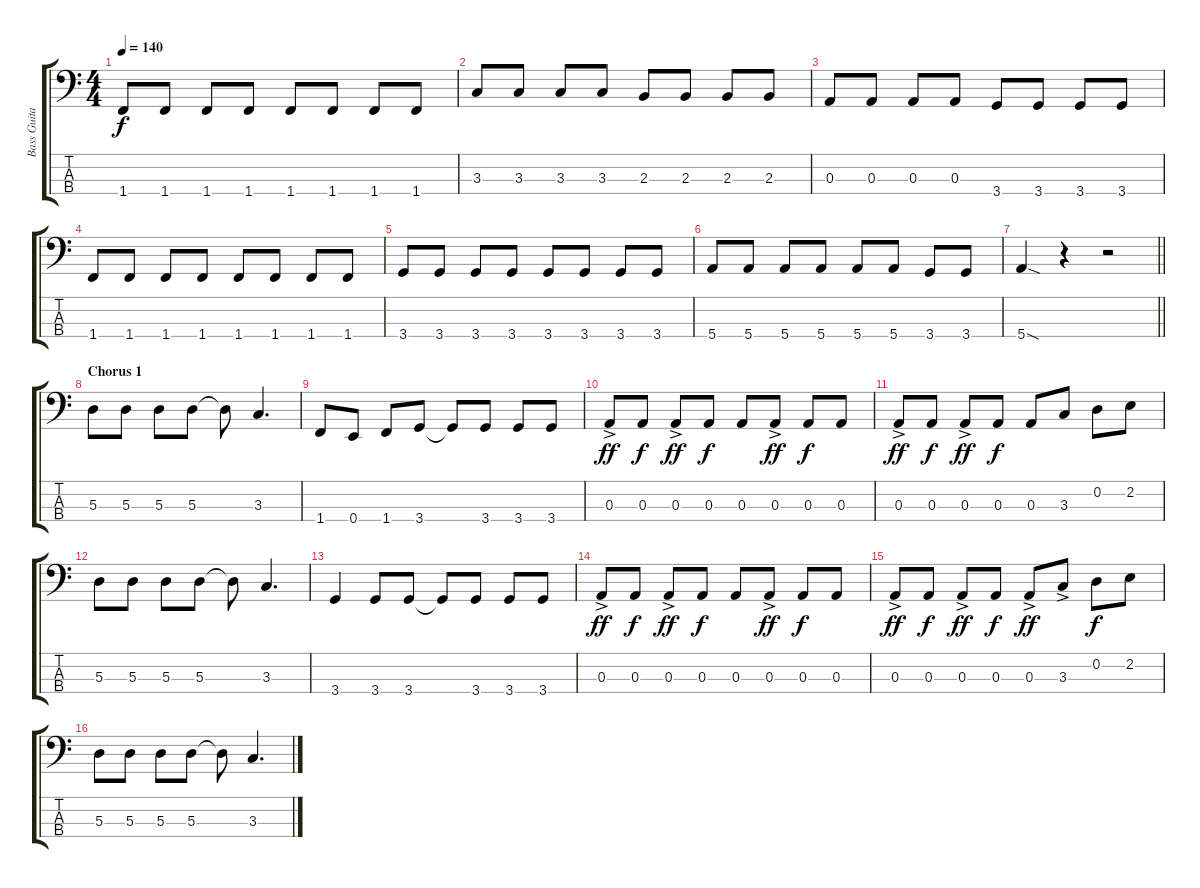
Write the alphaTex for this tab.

\track ("Bass Guitar" "Bass Guita") {instrument electricbassfinger}
\staff {score tabs}
\tuning (G2 D2 A1 E1) {hide}
\ts (4 4)
\tempo 140
\clef f4
\ks c
1.4.8{dy f} 1.4.8 1.4.8 1.4.8 1.4.8 1.4.8 1.4.8 1.4.8 |
3.3.8 3.3.8 3.3.8 3.3.8 2.3.8 2.3.8 2.3.8 2.3.8 |
0.3.8 0.3.8 0.3.8 0.3.8 3.4.8 3.4.8 3.4.8 3.4.8 |
1.4.8 1.4.8 1.4.8 1.4.8 1.4.8 1.4.8 1.4.8 1.4.8 |
3.4.8 3.4.8 3.4.8 3.4.8 3.4.8 3.4.8 3.4.8 3.4.8 |
5.4.8 5.4.8 5.4.8 5.4.8 5.4.8 5.4.8 3.4.8 3.4.8 |
\barLineRight lightlight
5.4{sod}.4 r.4 r.2 |
\section ("" "Chorus 1")
5.3.8 5.3.8 5.3.8 5.3.8 5.3{t}.8 3.3.4{d} |
1.4.8 0.4.8 1.4.8 3.4.8 3.4{t}.8 3.4.8 3.4.8 3.4.8 |
0.3{ac}.8{dy ff} 0.3.8{dy f} 0.3{ac}.8{dy ff} 0.3.8{dy f} 0.3.8 0.3{ac}.8{dy ff} 0.3.8{dy f} 0.3.8 |
0.3{ac}.8{dy ff} 0.3.8{dy f} 0.3{ac}.8{dy ff} 0.3.8{dy f} 0.3.8 3.3.8 0.2.8 2.2.8 |
5.3.8 5.3.8 5.3.8 5.3.8 5.3{t}.8 3.3.4{d} |
3.4.4 3.4.8 3.4.8 3.4{t}.8 3.4.8 3.4.8 3.4.8 |
0.3{ac}.8{dy ff} 0.3.8{dy f} 0.3{ac}.8{dy ff} 0.3.8{dy f} 0.3.8 0.3{ac}.8{dy ff} 0.3.8{dy f} 0.3.8 |
0.3{ac}.8{dy ff} 0.3.8{dy f} 0.3{ac}.8{dy ff} 0.3.8{dy f} 0.3{ac}.8{dy ff} 3.3{ac}.8 0.2.8{dy f} 2.2.8 |
5.3.8 5.3.8 5.3.8 5.3.8 5.3{t}.8 3.3.4{d}
